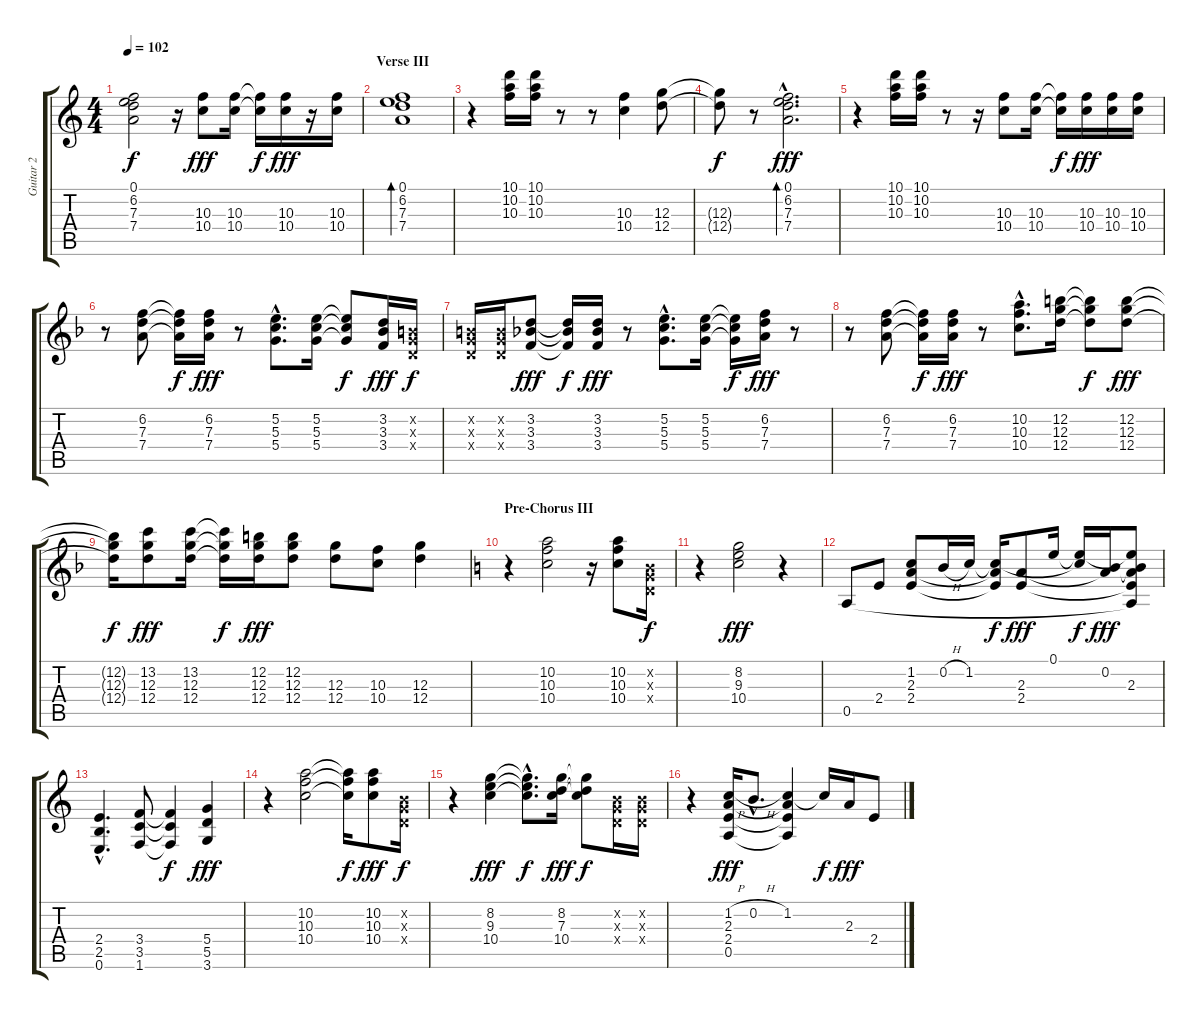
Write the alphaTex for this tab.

\track ("Guitar 2" "Guitar 2") {instrument distortionguitar}
\staff {score tabs}
\tuning (E4 B3 G3 D3 A2 E2) {hide}
\ts (4 4)
\tempo 102
\clef g2
\ks c
(0.1{t} 6.2{t} 7.3{t} 7.4{t}).2{dy f} r.16{instrument distortionguitar} (10.3 10.4).8{dy fff} (10.3 10.4).16 (10.3{t} 10.4{t}).16{dy f} (10.3 10.4).16{dy fff} r.16 (10.3 10.4).16 |
\section ("" "Verse III")
(0.1 6.2 7.3 7.4).1{bd 240 instrument electricguitarclean} |
r.4{instrument distortionguitar} (10.1 10.2 10.3).16 (10.1 10.2 10.3).16 r.8 r.8 (10.3 10.4).4 (12.3 12.4).8 |
(12.3{t} 12.4{t}).8{dy f} r.8{instrument electricguitarclean} (0.1{hac} 6.2{hac} 7.3{hac} 7.4{hac}).2{d bd 240 dy fff} |
r.4{instrument distortionguitar} (10.1 10.2 10.3).16 (10.1 10.2 10.3).16 r.8 r.16 (10.3 10.4).8 (10.3 10.4).16 (10.3{t} 10.4{t}).16{dy f} (10.3 10.4).16{dy fff} (10.3 10.4).16 (10.3 10.4).16 |
\ks f
r.8 (6.2 7.3 7.4).8 (6.2{t} 7.3{t} 7.4{t}).16{dy f} (6.2 7.3 7.4).16{dy fff} r.8 (5.2{hac} 5.3{hac} 5.4{hac}).8{d} (5.2 5.3 5.4).16 (5.2{t} 5.3{t} 5.4{t}).8{dy f} (3.2 3.3 3.4).16{dy fff} (0.2{x} 0.3{x} 0.4{x}).16{dy f} |
(0.2{x} 0.3{x} 0.4{x}).16 (0.2{x} 0.3{x} 0.4{x}).16 (3.2 3.3 3.4).8{dy fff} (3.2{t} 3.3{t} 3.4{t}).16{dy f} (3.2 3.3 3.4).16{dy fff} r.8 (5.2{hac} 5.3{hac} 5.4{hac}).8{d} (5.2 5.3 5.4).16 (5.2{t} 5.3{t} 5.4{t}).16{dy f} (6.2 7.3 7.4).16{dy fff} r.8 |
r.8 (6.2 7.3 7.4).8 (6.2{t} 7.3{t} 7.4{t}).16{dy f} (6.2 7.3 7.4).16{dy fff} r.8 (10.2{hac} 10.3{hac} 10.4{hac}).8{d} (12.2 12.3 12.4).16 (12.2{t} 12.3{t} 12.4{t}).8{dy f} (12.2 12.3 12.4).8{dy fff} |
(12.2{t} 12.3{t} 12.4{t}).16{dy f} (13.2 12.3 12.4).8{dy fff} (13.2 12.3 12.4).16 (13.2{t} 12.3{t} 12.4{t}).16{dy f} (12.2 12.3 12.4).16{dy fff} (12.2 12.3 12.4).8 (12.3 12.4).8 (10.3 10.4).8 (12.3 12.4).4 |
\section ("" "Pre-Chorus III")
\ks c
r.4 (10.2 10.3 10.4).2 r.16 (10.2 10.3 10.4).8 (0.2{x} 0.3{x} 0.4{x}).16{dy f} |
r.4 (8.2 9.3 10.4).2{dy fff} r.4 |
0.5.8 2.4.8 (1.2 2.3 2.4).8 0.2{h}.16 1.2.16 (1.2{t} 2.3{t} 2.4{t}).16{dy f} (2.3 2.4).8{dy fff} 0.1.16 (0.1{t} 1.2{t}).16{dy f} (0.2 2.3{t}).16{dy fff} (0.1{t} 0.2{t} 2.3 2.4{t} 0.5{t}).8 |
(2.4{hac} 2.5{hac} 0.6{hac}).4{d} (3.4 3.5 1.6).8 (3.4{t} 3.5{t} 1.6{t}).4{dy f} (5.4 5.5 3.6).4{dy fff} |
r.4 (10.2 10.3 10.4).2 (10.2{t} 10.3{t} 10.4{t}).16{dy f} (10.2 10.3 10.4).8{dy fff} (0.2{x} 0.3{x} 0.4{x}).16{dy f} |
r.4 (8.2 9.3 10.4).4{dy fff} (8.2{hac t} 9.3{hac t} 10.4{hac t}).8{d dy f} (8.2 7.3 10.4).16{dy fff} (8.2{t} 7.3{t} 10.4{t}).8{dy f} (0.2{x} 0.3{x} 0.4{x}).16 (0.2{x} 0.3{x} 0.4{x}).16 |
r.4 (1.2{h} 2.3 2.4 0.5).16{dy fff} 0.2{h hac}.8{d} (1.2 2.3{t} 2.4{t} 0.5{t}).4 1.2{t}.16{dy f} 2.3.16{dy fff} 2.4.8
